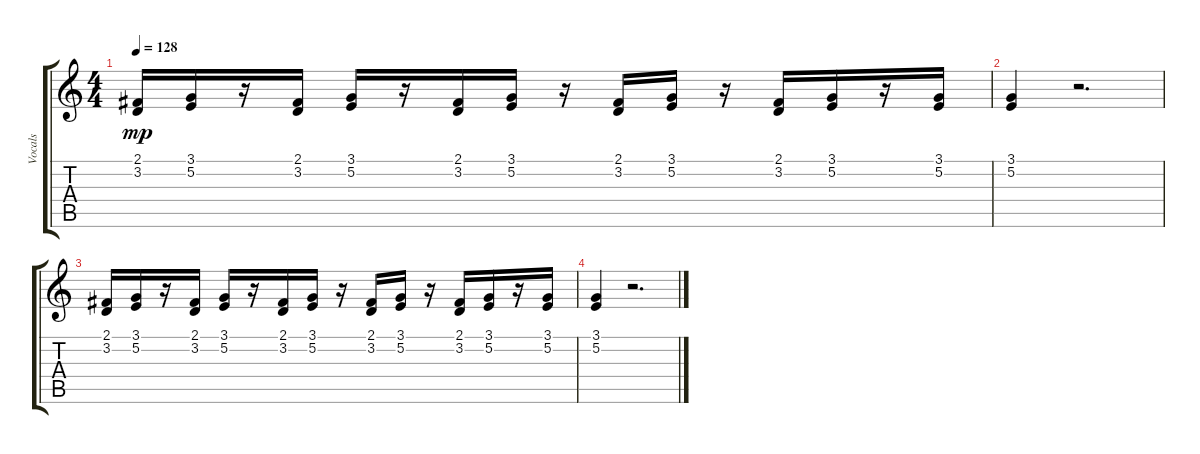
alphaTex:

\track ("Vocals" "Vocals") {instrument choiraahs}
\staff {score tabs}
\tuning (E4 B3 G3 D3 A2 E2) {hide}
\ts (4 4)
\tempo 128
\clef g2
\ks c
(2.1 3.2).16{dy mp} (3.1 5.2).16 r.16 (2.1 3.2).16 (3.1 5.2).16 r.16 (2.1 3.2).16 (3.1 5.2).16 r.16 (2.1 3.2).16 (3.1 5.2).16 r.16 (2.1 3.2).16 (3.1 5.2).16 r.16 (3.1 5.2).16 |
(3.1 5.2).4 r.2{d} |
(2.1 3.2).16 (3.1 5.2).16 r.16 (2.1 3.2).16 (3.1 5.2).16 r.16 (2.1 3.2).16 (3.1 5.2).16 r.16 (2.1 3.2).16 (3.1 5.2).16 r.16 (2.1 3.2).16 (3.1 5.2).16 r.16 (3.1 5.2).16 |
(3.1 5.2).4 r.2{d}
